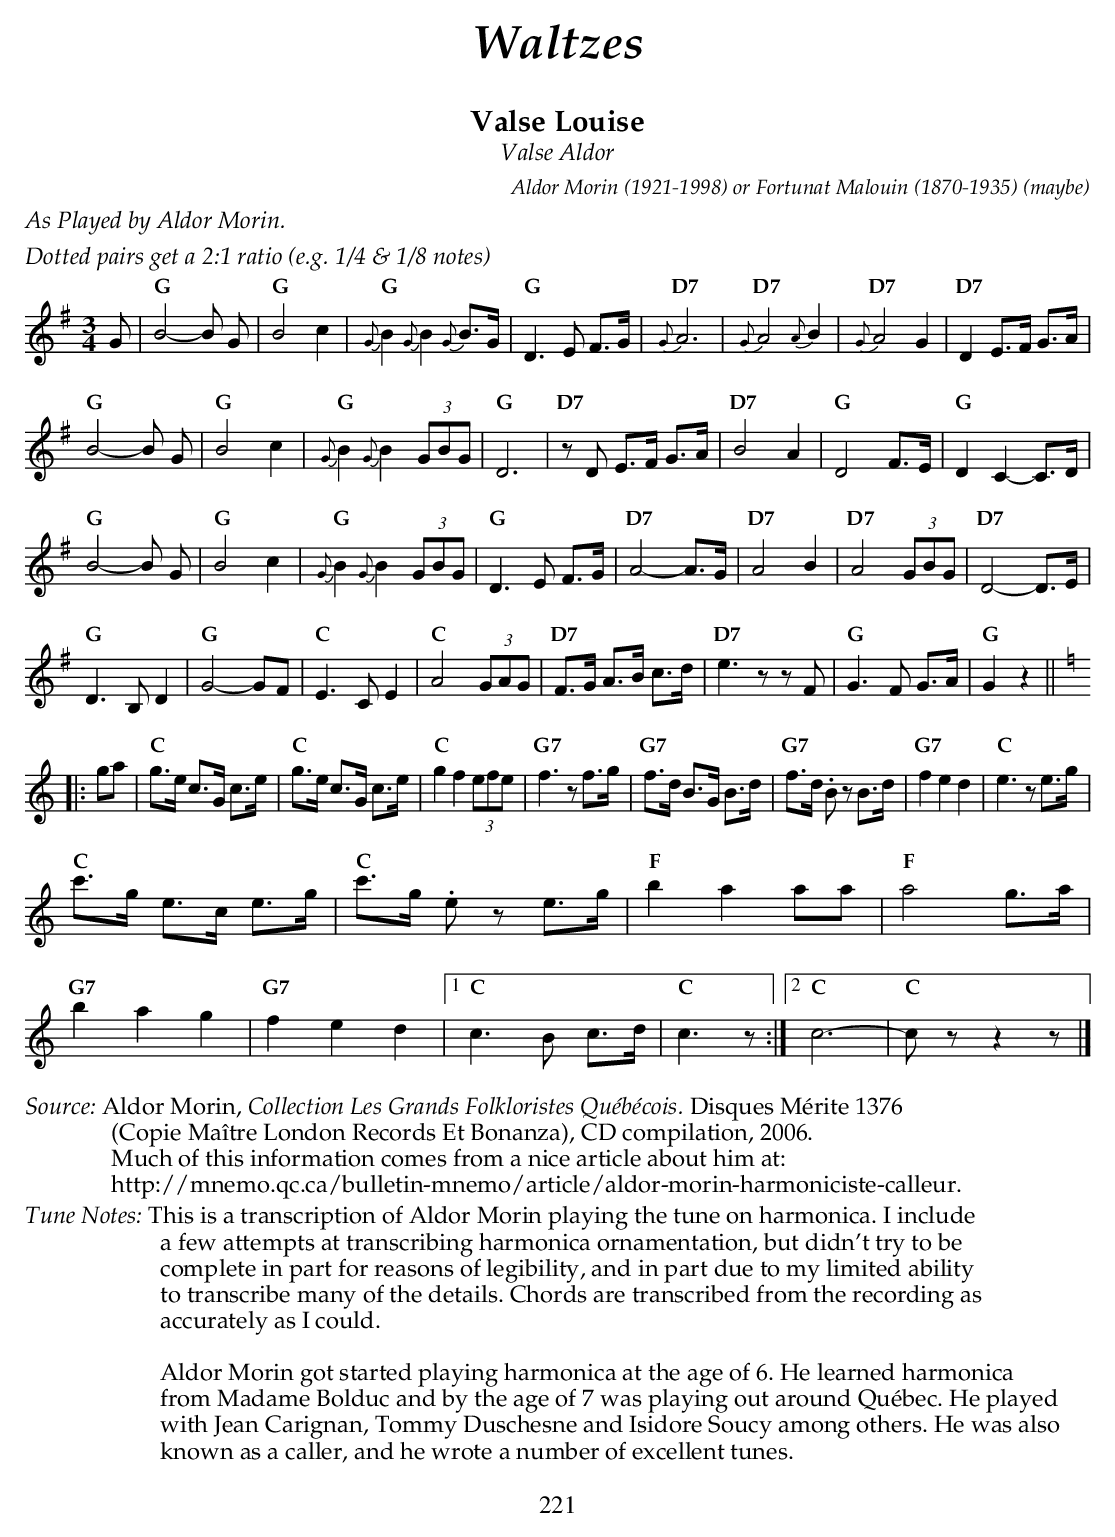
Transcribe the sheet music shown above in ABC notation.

X:1
T:Valse Louise
T:Valse Aldor
C:Aldor Morin (1921-1998) or Fortunat Malouin (1870-1935) (maybe)
M:3/4
L:1/8
K:G
%%text $2As Played by Aldor Morin.$0
%%text $2Dotted pairs get a 2:1 ratio (e.g. 1/4 & 1/8 notes)$0
G |\
"G" B4-B G       | "G" B4 c2        | "G" {G}B2 {G}B2 {G}B>G | "G" D3 E F>G |\
"D7" {G}A6       | "D7" {G}A4 {A}B2 | "D7" {G}A4 G2    | "D7" D2 E>F G>A    |
"G" B4-B G       | "G" B4 c2        | "G" {G}B2 {G}B2 (3GBG  | "G" D6       |\
"D7" zD E>F G>A  | "D7" B4 A2       | "G" D4 F>E       | "G" D2 C2- C>D     |
"G" B4-B G       | "G" B4 c2        | "G" {G}B2 {G}B2 (3GBG  | "G" D3 E F>G |\
"D7" A4-A>G      | "D7" A4 B2       | "D7" A4 (3GBG    | "D7" D4-D>E        |
"G" D2>B,2 D2    | "G" G4-GF        | "C" E2>C2 E2     | "C" A4 (3GAG       |\
"D7" F>G A>B c>d | "D7" e3 z zF     | "G" G3 F G>A     | "G" G2 z2          ||
[K:C] |: ga      |\
"C" g>e c>G c>e  | "C" g>e c>G c>e  | "C" g2 f2 (3efe  | "G7" f3 z f>g      |\
"G7" f>d B>G B>d | "G7" f>d .Bz B>d | "G7" f2 e2 d2    | "C" e3 z e>g       |
"C" c'>g e>c e>g | "C" c'>g .ez e>g | "F" b2 a2 aa     | "F" a4 g>a         |
"G7" b2 a2 g2    | "G7" f2 e2 d2    |1 "C" c3 B c>d    | "C" c3 z          :|2\
"C" c6-          | "C" c z z2 z     |]
